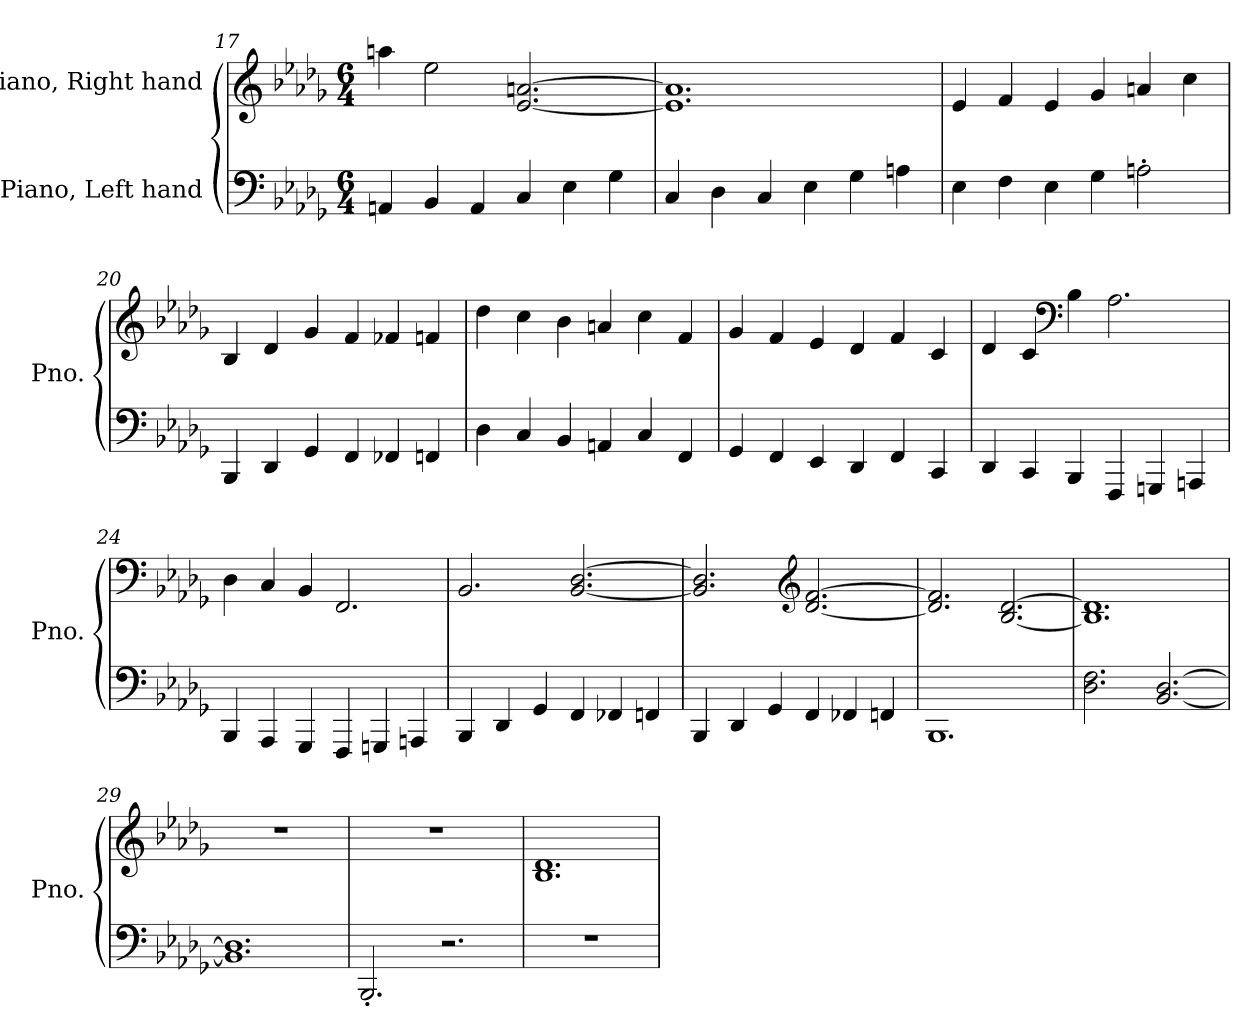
**kern	**kern
*part2	*part1
*staff2	*staff1
*I"Piano, Left hand	*I"Piano, Right hand
*I'Pno.	*I'Pno.
*clefF4	*clefG2
*k[b-e-a-d-g-]	*k[b-e-a-d-g-]
*M6/4	*M6/4
=17	=17
4AAn/	4aan\
4BB-/	2ee-\
4AA/	.
4C/	[2.e-/ [2.an/
4E-\	.
4G-\	.
=18	=18
4C/	1.e-] 1.a]
4D-\	.
4C/	.
4E-\	.
4G-\	.
4An\	.
=19	=19
4E-\	4e-/
4F\	4f/
4E-\	4e-/
4G-\	4g-/
2An'\	4an/
.	4cc\
=20	=20
4BBB-/	4B-/
4DD-/	4d-/
4GG-/	4g-/
4FF/	4f/
4FF-X/	4f-X/
4FFn/	4fn/
!!LO:LB:g=z
=21	=21
4D-\	4dd-\
4C/	4cc\
4BB-/	4b-\
4AAn/	4an/
4C/	4cc\
4FF/	4f/
=22	=22
4GG-/	4g-/
4FF/	4f/
4EE-/	4e-/
4DD-/	4d-/
4FF/	4f/
4CC/	4c/
=23	=23
4DD-/	4d-/
4CC/	4c/
*	*clefF4
4BBB-/	4B-\
4FFF/	2.A-\
4GGGn/	.
4AAAn/	.
=24	=24
4BBB-/	4D-\
4AAA-/	4C/
4GGG-/	4BB-/
4FFF/	2.FF/
4GGGn/	.
4AAAn/	.
!!LO:PB:g=z
=25	=25
4BBB-/	2.BB-/
4DD-/	.
4GG-/	.
4FF/	[2.BB-/ [2.D-/
4FF-X/	.
4FFn/	.
=26	=26
4BBB-/	2.BB-/] 2.D-/]
4DD-/	.
4GG-/	.
*	*clefG2
4FF/	[2.d-/ [2.f/
4FF-X/	.
4FFn/	.
=27	=27
1.BBB-	2.d-/] 2.f/]
.	[2.B-/ [2.d-/
=28	=28
2.D-\ 2.F\	1.B-] 1.d-]
[2.BB-/ [2.D-/	.
=29	=29
1.BB-] 1.D-]	1.r
=30	=30
2.BBB-'/	1.r
2.r	.
=31	=31
1.r	1.B- 1.d-
=	=
*-	*-
